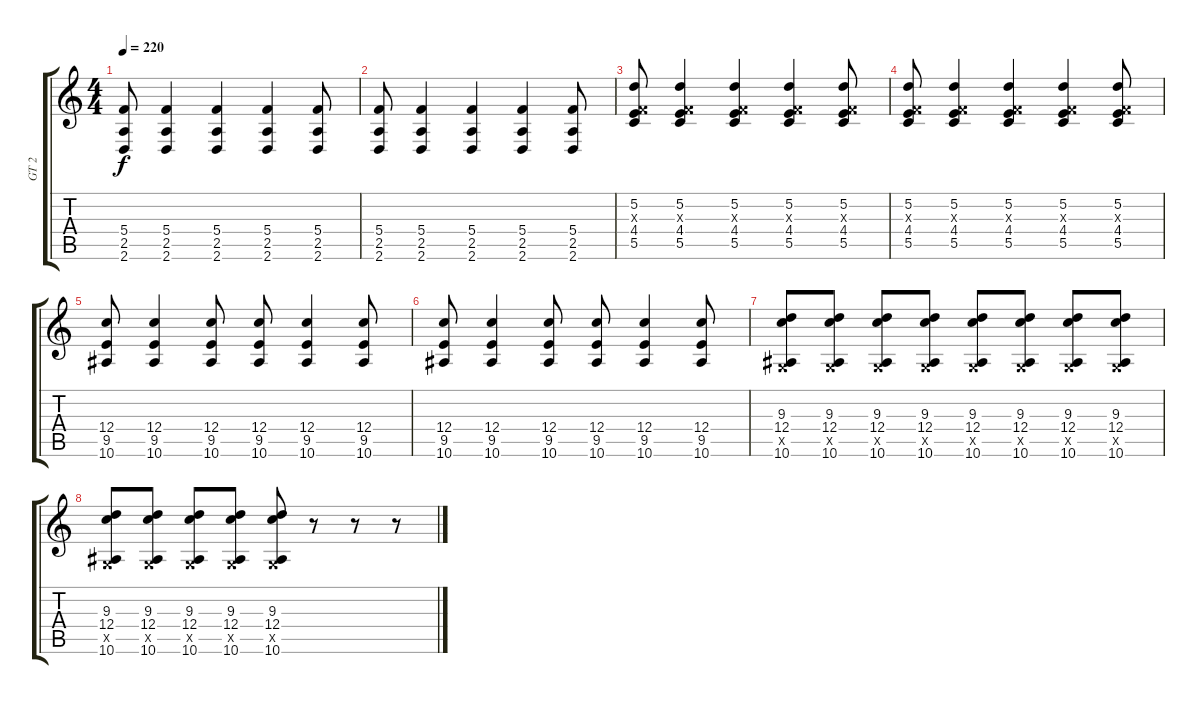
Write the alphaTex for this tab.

\track ("GT 2" "GT 2") {solo instrument distortionguitar}
\staff {score tabs}
\tuning (D4 A3 F3 C3 G2 C2) {hide}
\ts (4 4)
\tempo 220
\clef g2
\ks c
(5.4 2.5 2.6).8{dy f} (5.4 2.5 2.6).4 (5.4 2.5 2.6).4 (5.4 2.5 2.6).4 (5.4 2.5 2.6).8 |
(5.4 2.5 2.6).8 (5.4 2.5 2.6).4 (5.4 2.5 2.6).4 (5.4 2.5 2.6).4 (5.4 2.5 2.6).8 |
(5.2 0.3{x} 4.4 5.5).8 (5.2 0.3{x} 4.4 5.5).4 (5.2 0.3{x} 4.4 5.5).4 (5.2 0.3{x} 4.4 5.5).4 (5.2 0.3{x} 4.4 5.5).8 |
(5.2 0.3{x} 4.4 5.5).8 (5.2 0.3{x} 4.4 5.5).4 (5.2 0.3{x} 4.4 5.5).4 (5.2 0.3{x} 4.4 5.5).4 (5.2 0.3{x} 4.4 5.5).8 |
(12.4 9.5 10.6).8 (12.4 9.5 10.6).4 (12.4 9.5 10.6).8 (12.4 9.5 10.6).8 (12.4 9.5 10.6).4 (12.4 9.5 10.6).8 |
(12.4 9.5 10.6).8 (12.4 9.5 10.6).4 (12.4 9.5 10.6).8 (12.4 9.5 10.6).8 (12.4 9.5 10.6).4 (12.4 9.5 10.6).8 |
(9.3 12.4 0.5{x} 10.6).8 (9.3 12.4 0.5{x} 10.6).8 (9.3 12.4 0.5{x} 10.6).8 (9.3 12.4 0.5{x} 10.6).8 (9.3 12.4 0.5{x} 10.6).8 (9.3 12.4 0.5{x} 10.6).8 (9.3 12.4 0.5{x} 10.6).8 (9.3 12.4 0.5{x} 10.6).8 |
(9.3 12.4 0.5{x} 10.6).8 (9.3 12.4 0.5{x} 10.6).8 (9.3 12.4 0.5{x} 10.6).8 (9.3 12.4 0.5{x} 10.6).8 (9.3 12.4 0.5{x} 10.6).8 r.8 r.8 r.8
